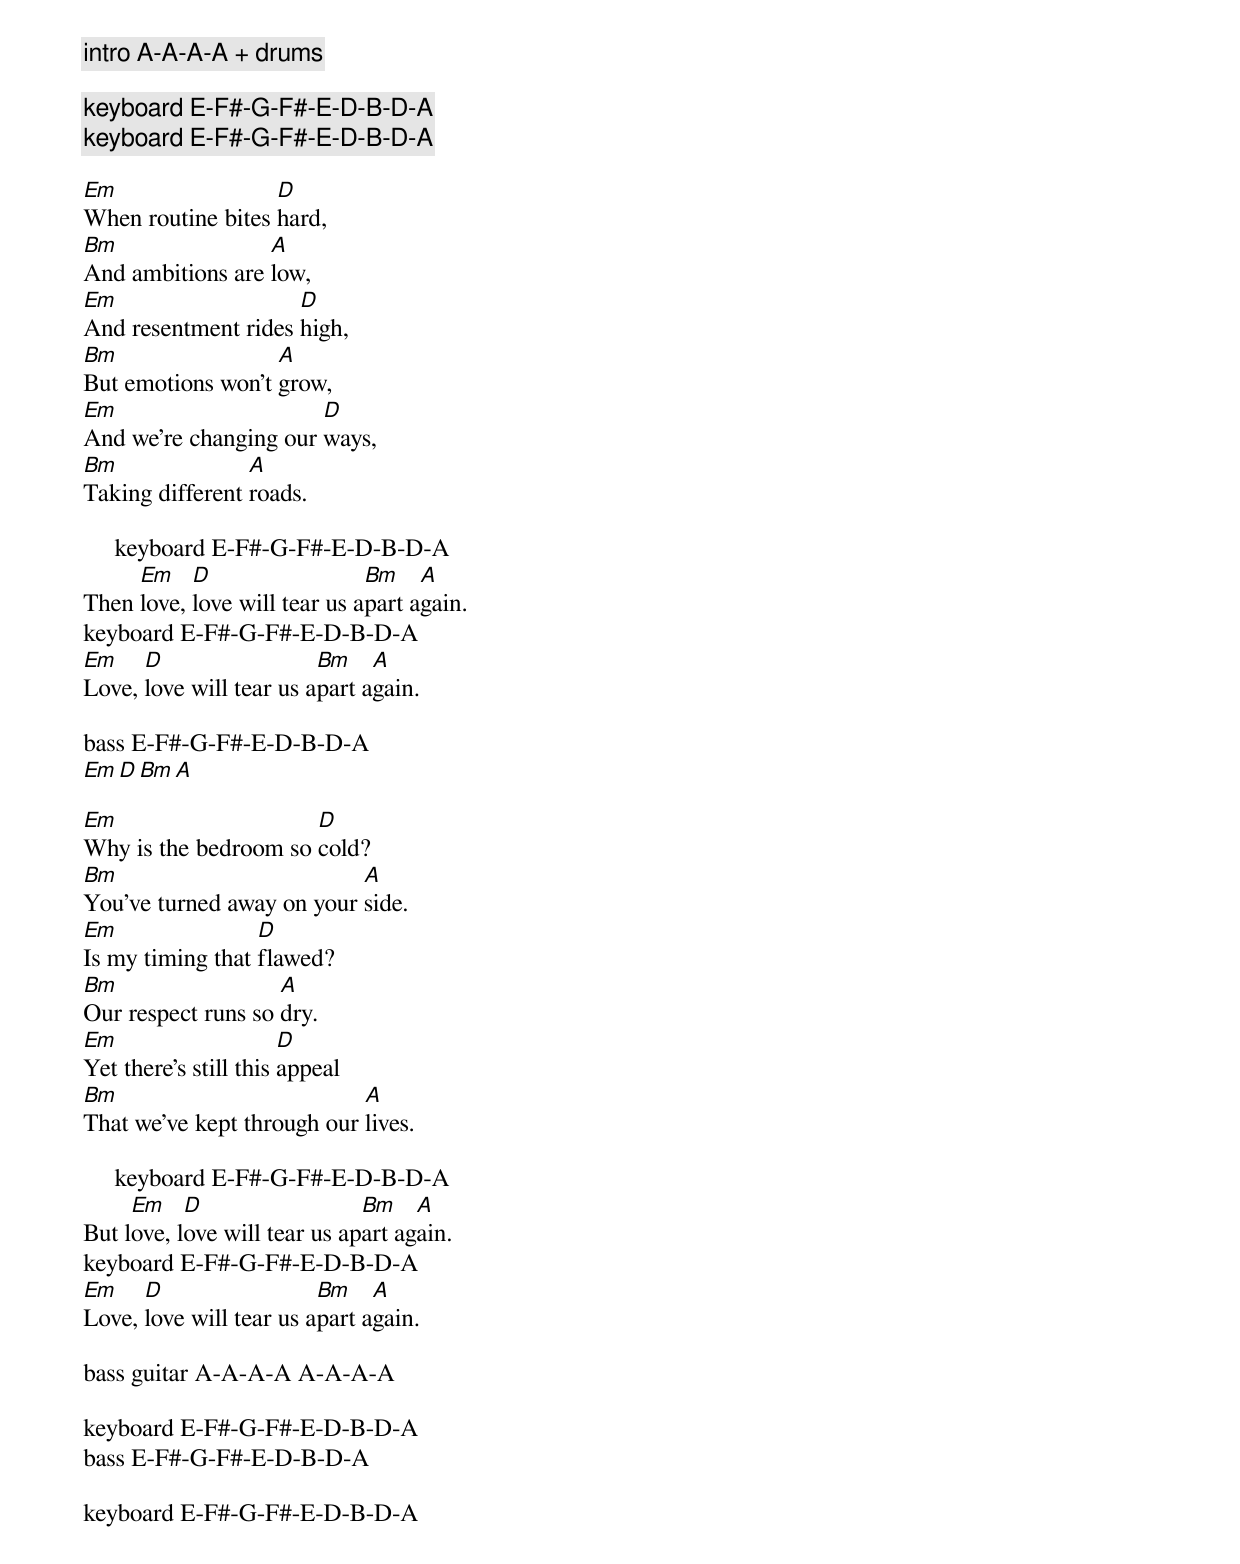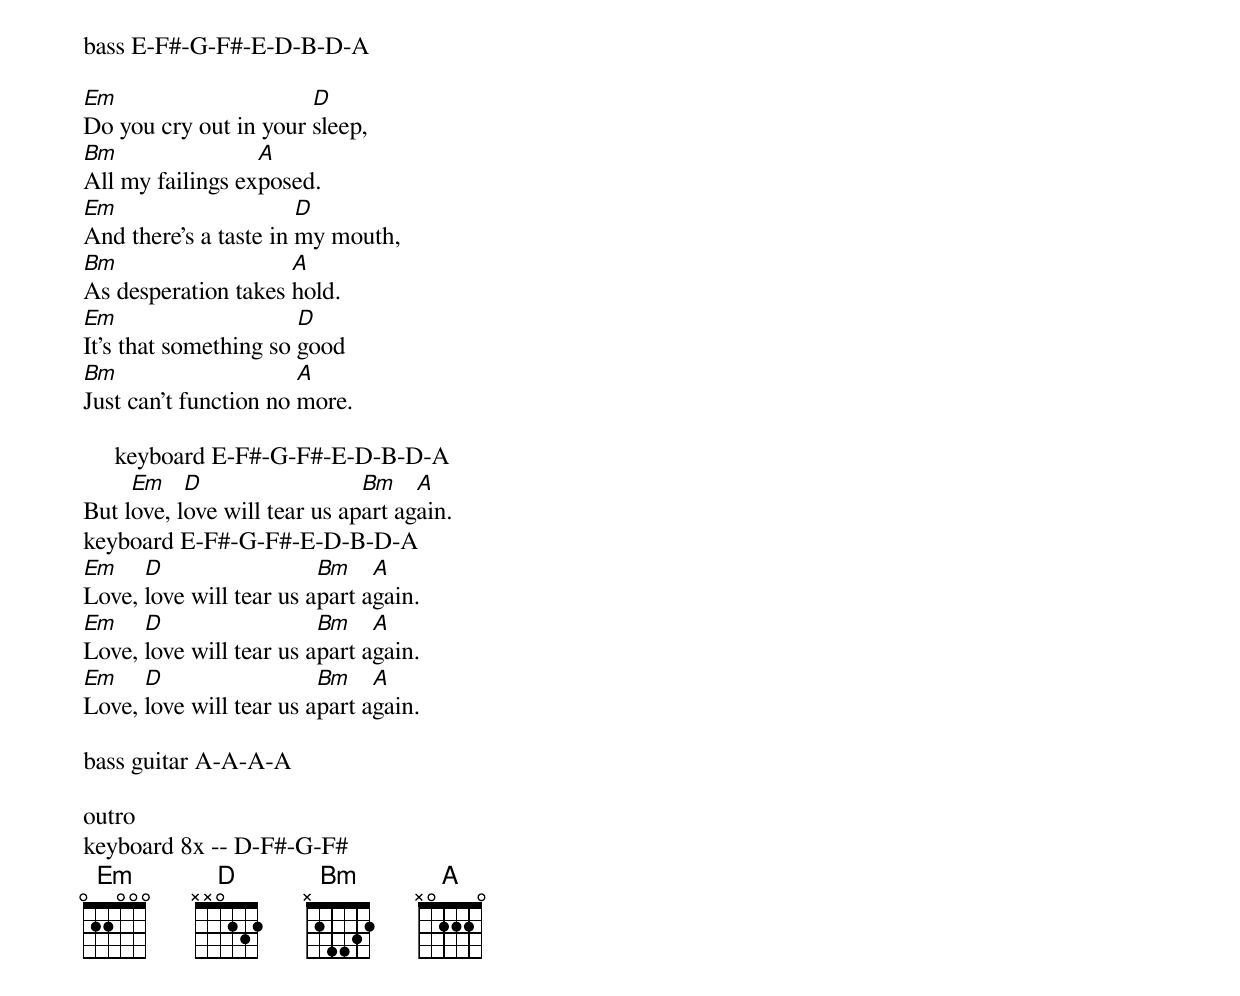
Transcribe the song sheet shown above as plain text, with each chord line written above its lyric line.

"Love Will Tear Us Apart" - 330 Sq Lead - 037 Club Beat 136bpm

intro A-A-A-A + drums

keyboard E-F#-G-F#-E-D-B-D-A
keyboard E-F#-G-F#-E-D-B-D-A

Em                 D
When routine bites hard,
Bm                A
And ambitions are low,
Em                   D
And resentment rides high,
Bm                 A
But emotions won't grow,
Em                     D
And we're changing our ways,
Bm               A
Taking different roads.

     keyboard E-F#-G-F#-E-D-B-D-A
     Em    D                  Bm    A
Then love, love will tear us apart again.
keyboard E-F#-G-F#-E-D-B-D-A
Em    D                  Bm    A
Love, love will tear us apart again.

bass E-F#-G-F#-E-D-B-D-A
Em    D                  Bm    A

Em                    D
Why is the bedroom so cold?
Bm                         A
You've turned away on your side.
Em                D
Is my timing that flawed?
Bm                  A
Our respect runs so dry.
Em                     D
Yet there's still this appeal
Bm                          A
That we've kept through our lives.

     keyboard E-F#-G-F#-E-D-B-D-A
     Em    D                  Bm    A
But love, love will tear us apart again.
keyboard E-F#-G-F#-E-D-B-D-A
Em    D                  Bm    A
Love, love will tear us apart again.

bass guitar A-A-A-A A-A-A-A

keyboard E-F#-G-F#-E-D-B-D-A
bass E-F#-G-F#-E-D-B-D-A

keyboard E-F#-G-F#-E-D-B-D-A
bass E-F#-G-F#-E-D-B-D-A

Em                     D
Do you cry out in your sleep,
Bm                A
All my failings exposed.
Em                     D
And there's a taste in my mouth,
Bm                   A
As desperation takes hold.
Em                     D
It's that something so good
Bm                     A
Just can't function no more.

     keyboard E-F#-G-F#-E-D-B-D-A
     Em    D                  Bm    A
But love, love will tear us apart again.
keyboard E-F#-G-F#-E-D-B-D-A
Em    D                  Bm    A
Love, love will tear us apart again.
Em    D                  Bm    A
Love, love will tear us apart again.
Em    D                  Bm    A
Love, love will tear us apart again.

bass guitar A-A-A-A

outro
keyboard 8x -- D-F#-G-F#
